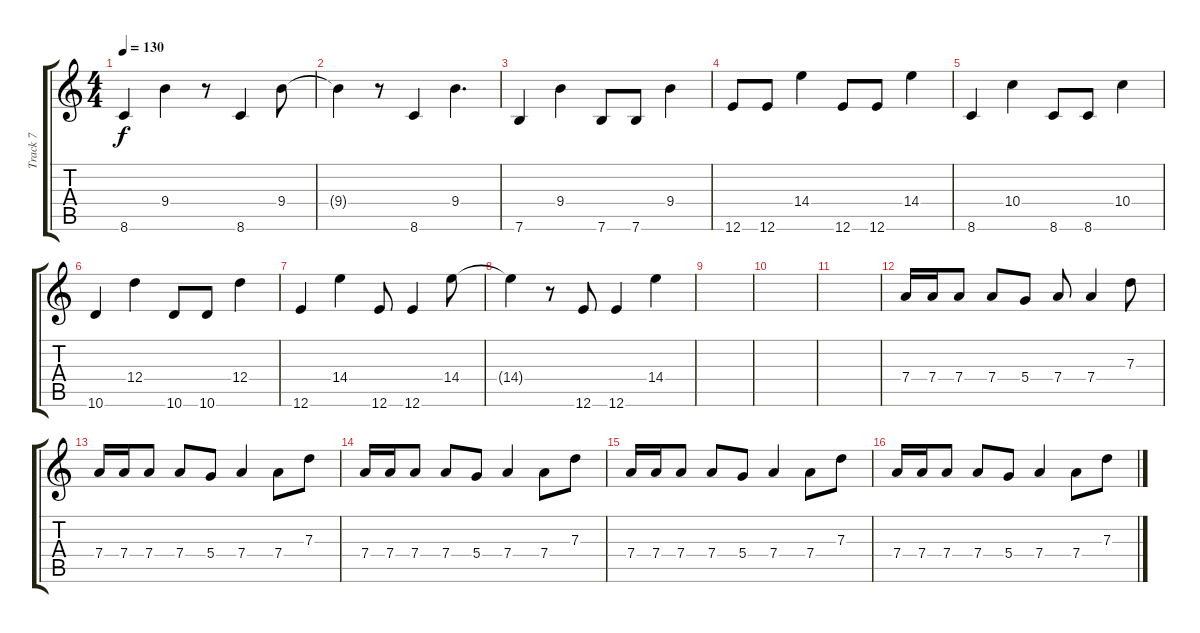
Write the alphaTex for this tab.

\track ("Track 7" "Track 7") {instrument acousticguitarsteel}
\staff {score tabs}
\tuning (E4 B3 G3 D3 A2 E2) {hide}
\ts (4 4)
\tempo 130
\clef g2
\ks c
8.6.4{dy f} 9.4.4 r.8 8.6.4 9.4.8 |
9.4{t}.4 r.8 8.6.4 9.4.4{d} |
7.6.4 9.4.4 7.6.8 7.6.8 9.4.4 |
12.6.8 12.6.8 14.4.4 12.6.8 12.6.8 14.4.4 |
8.6.4 10.4.4 8.6.8 8.6.8 10.4.4 |
10.6.4 12.4.4 10.6.8 10.6.8 12.4.4 |
12.6.4 14.4.4 12.6.8 12.6.4 14.4.8 |
14.4{t}.4 r.8 12.6.8 12.6.4 14.4.4 |
|
|
|
7.4.16{volume 8} 7.4.16 7.4.8 7.4.8 5.4.8 7.4.8 7.4.4 7.3.8 |
7.4.16 7.4.16 7.4.8 7.4.8 5.4.8 7.4.4 7.4.8 7.3.8 |
7.4.16 7.4.16 7.4.8 7.4.8 5.4.8 7.4.4 7.4.8 7.3.8 |
7.4.16 7.4.16 7.4.8 7.4.8 5.4.8 7.4.4 7.4.8 7.3.8 |
7.4.16 7.4.16 7.4.8 7.4.8 5.4.8 7.4.4 7.4.8 7.3.8
